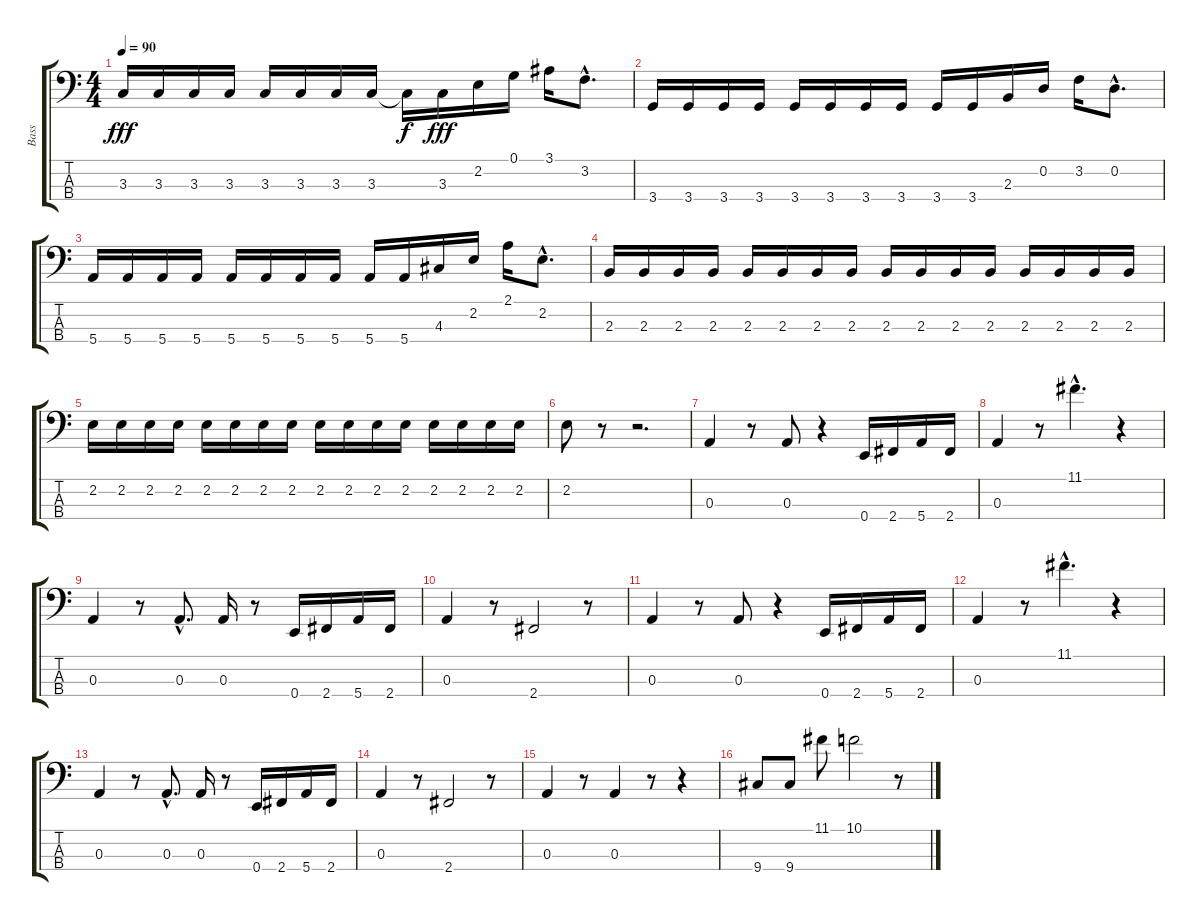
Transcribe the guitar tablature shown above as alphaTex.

\track ("Bass" "Bass") {instrument electricbassfinger}
\staff {score tabs}
\tuning (G2 D2 A1 E1) {hide}
\ts (4 4)
\tempo 90
\clef f4
\ks c
3.3.16{dy fff} 3.3.16 3.3.16 3.3.16 3.3.16 3.3.16 3.3.16 3.3.16 3.3{t}.16{dy f} 3.3.16{dy fff} 2.2.16 0.1.16 3.1.16 3.2{hac}.8{d} |
3.4.16 3.4.16 3.4.16 3.4.16 3.4.16 3.4.16 3.4.16 3.4.16 3.4.16 3.4.16 2.3.16 0.2.16 3.2.16 0.2{hac}.8{d} |
5.4.16 5.4.16 5.4.16 5.4.16 5.4.16 5.4.16 5.4.16 5.4.16 5.4.16 5.4.16 4.3.16 2.2.16 2.1.16 2.2{hac}.8{d} |
2.3.16 2.3.16 2.3.16 2.3.16 2.3.16 2.3.16 2.3.16 2.3.16 2.3.16 2.3.16 2.3.16 2.3.16 2.3.16 2.3.16 2.3.16 2.3.16 |
2.2.16 2.2.16 2.2.16 2.2.16 2.2.16 2.2.16 2.2.16 2.2.16 2.2.16 2.2.16 2.2.16 2.2.16 2.2.16 2.2.16 2.2.16 2.2.16 |
2.2.8 r.8 r.2{d} |
0.3.4 r.8 0.3.8 r.4 0.4.16 2.4.16 5.4.16 2.4.16 |
0.3.4 r.8 11.1{hac}.4{d} r.4 |
0.3.4 r.8 0.3{hac}.8{d} 0.3.16 r.8 0.4.16 2.4.16 5.4.16 2.4.16 |
0.3.4 r.8 2.4.2 r.8 |
0.3.4 r.8 0.3.8 r.4 0.4.16 2.4.16 5.4.16 2.4.16 |
0.3.4 r.8 11.1{hac}.4{d} r.4 |
0.3.4 r.8 0.3{hac}.8{d} 0.3.16 r.8 0.4.16 2.4.16 5.4.16 2.4.16 |
0.3.4 r.8 2.4.2 r.8 |
0.3.4 r.8 0.3.4 r.8 r.4 |
9.4.8 9.4.8 11.1.8 10.1.2 r.8
